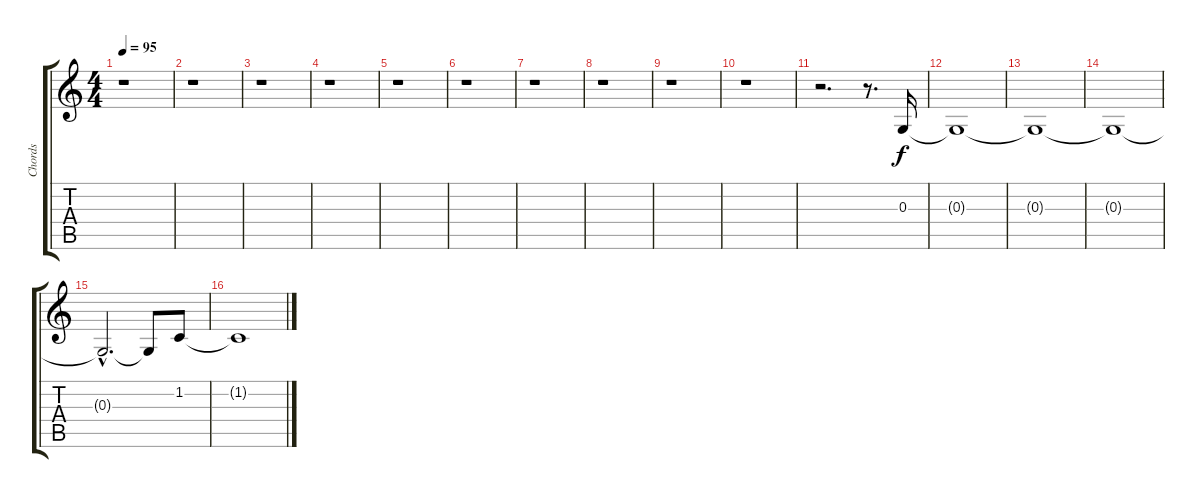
\track ("Chords" "Chords") {instrument choiraahs}
\staff {score tabs}
\tuning (E4 B3 G3 D3 A2 E2) {hide}
\ts (4 4)
\tempo 95
\clef g2
\ks c
r.1{dy f} |
r.1 |
r.1 |
r.1 |
r.1 |
r.1 |
r.1 |
r.1 |
r.1 |
r.1 |
r.2{d} r.8{d} 0.3.16 |
0.3{t}.1 |
0.3{t}.1 |
0.3{t}.1 |
0.3{hac t}.2{d} 0.3{t}.8 1.2.8 |
1.2{t}.1
